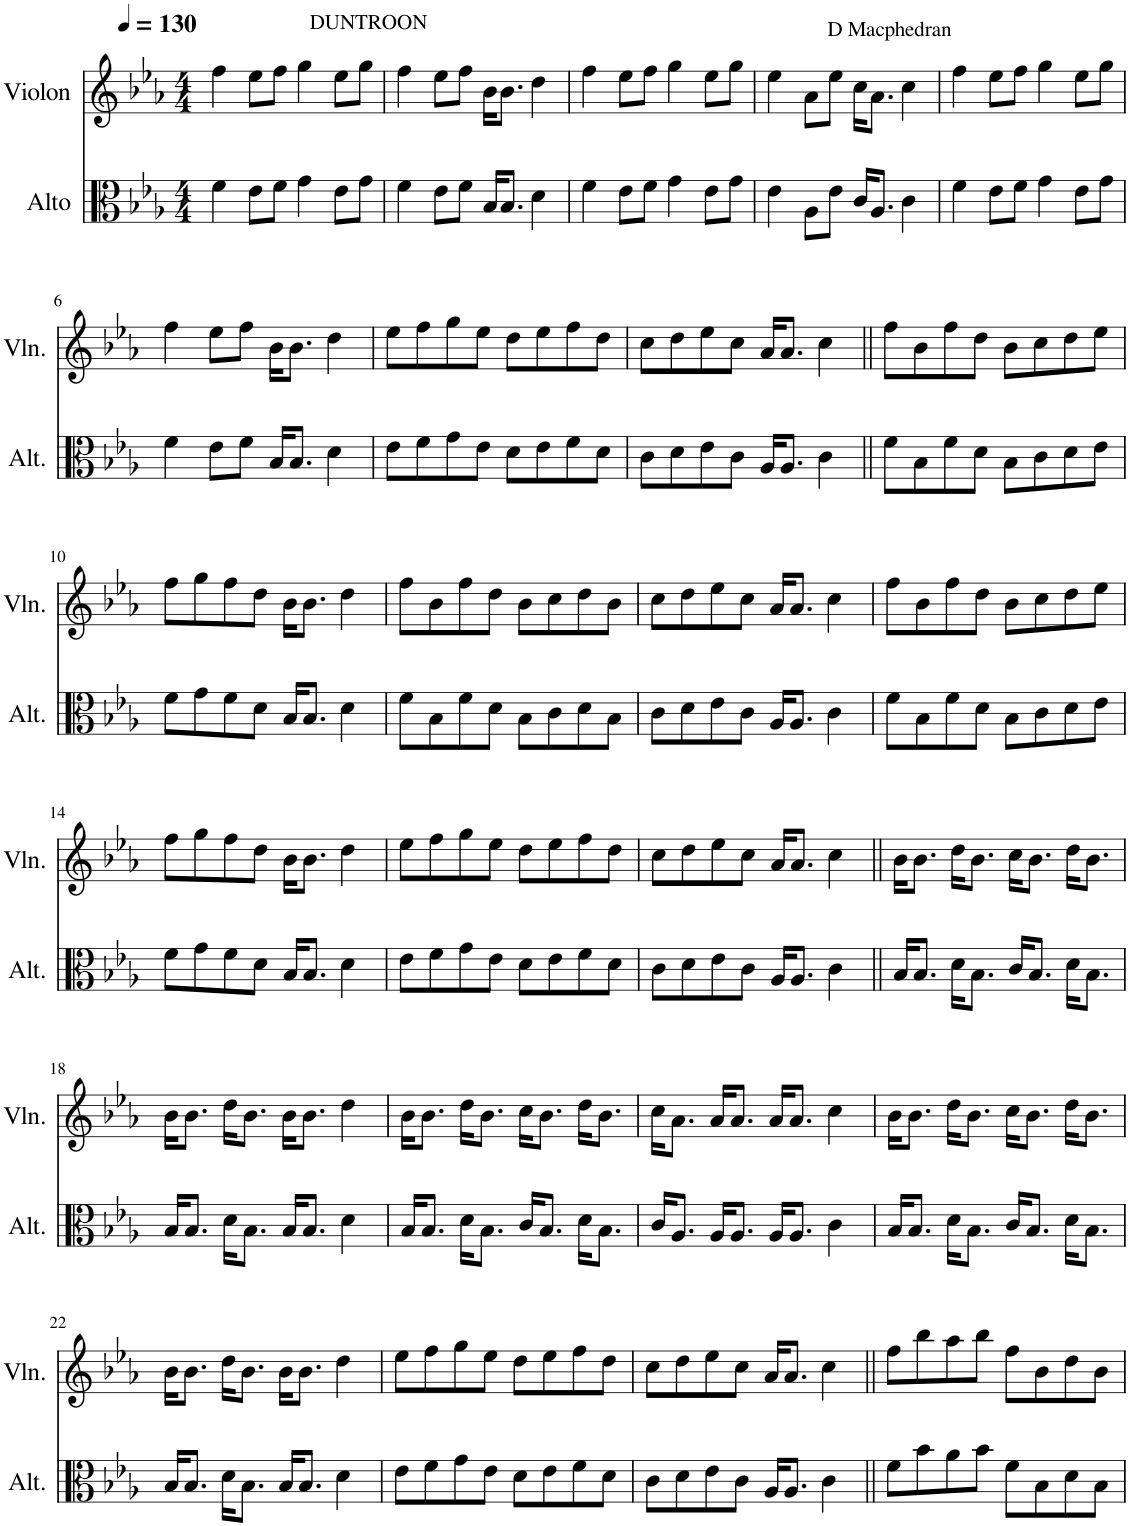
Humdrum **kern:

**kern	**kern
*part2	*part1
*staff2	*staff1
*I"Alto	*I"Violon
*I'Alt.	*I'Vln.
*clefC3	*clefG2
*k[b-e-a-]	*k[b-e-a-]
*M4/4	*M4/4
*MM130	*MM130
=1	=1
4f\	4ff\
8e-\L	8ee-\L
8f\J	8ff\J
!	!LO:TX:a:t=DUNTROON
4g\	4gg\
8e-\L	8ee-\L
8g\J	8gg\J
=2	=2
4f\	4ff\
8e-\L	8ee-\L
8f\J	8ff\J
16B-/KL	16b-\KL
8.B-/J	8.b-\J
4d\	4dd\
=3	=3
4f\	4ff\
8e-\L	8ee-\L
8f\J	8ff\J
4g\	4gg\
8e-\L	8ee-\L
8g\J	8gg\J
=4	=4
!	!LO:TX:a:t=D Macphedran
4e-\	4ee-\
8A-\L	8a-\L
8e-\J	8ee-\J
16c/KL	16cc\KL
8.A-/J	8.a-\J
4c\	4cc\
=5	=5
4f\	4ff\
8e-\L	8ee-\L
8f\J	8ff\J
4g\	4gg\
8e-\L	8ee-\L
8g\J	8gg\J
!!LO:LB:g=z
=6	=6
4f\	4ff\
8e-\L	8ee-\L
8f\J	8ff\J
16B-/KL	16b-\KL
8.B-/J	8.b-\J
4d\	4dd\
=7	=7
8e-\L	8ee-\L
8f\	8ff\
8g\	8gg\
8e-\J	8ee-\J
8d\L	8dd\L
8e-\	8ee-\
8f\	8ff\
8d\J	8dd\J
=8	=8
8c\L	8cc\L
8d\	8dd\
8e-\	8ee-\
8c\J	8cc\J
16A-/KL	16a-/KL
8.A-/J	8.a-/J
4c\	4cc\
=9||	=9||
8f\L	8ff\L
8B-\	8b-\
8f\	8ff\
8d\J	8dd\J
8B-\L	8b-\L
8c\	8cc\
8d\	8dd\
8e-\J	8ee-\J
!!LO:LB:g=z
=10	=10
8f\L	8ff\L
8g\	8gg\
8f\	8ff\
8d\J	8dd\J
16B-/KL	16b-\KL
8.B-/J	8.b-\J
4d\	4dd\
=11	=11
8f\L	8ff\L
8B-\	8b-\
8f\	8ff\
8d\J	8dd\J
8B-\L	8b-\L
8c\	8cc\
8d\	8dd\
8B-\J	8b-\J
=12	=12
8c\L	8cc\L
8d\	8dd\
8e-\	8ee-\
8c\J	8cc\J
16A-/KL	16a-/KL
8.A-/J	8.a-/J
4c\	4cc\
=13	=13
8f\L	8ff\L
8B-\	8b-\
8f\	8ff\
8d\J	8dd\J
8B-\L	8b-\L
8c\	8cc\
8d\	8dd\
8e-\J	8ee-\J
!!LO:LB:g=z
=14	=14
8f\L	8ff\L
8g\	8gg\
8f\	8ff\
8d\J	8dd\J
16B-/KL	16b-\KL
8.B-/J	8.b-\J
4d\	4dd\
=15	=15
8e-\L	8ee-\L
8f\	8ff\
8g\	8gg\
8e-\J	8ee-\J
8d\L	8dd\L
8e-\	8ee-\
8f\	8ff\
8d\J	8dd\J
=16	=16
8c\L	8cc\L
8d\	8dd\
8e-\	8ee-\
8c\J	8cc\J
16A-/KL	16a-/KL
8.A-/J	8.a-/J
4c\	4cc\
=17||	=17||
16B-/KL	16b-\KL
8.B-/J	8.b-\J
16d\KL	16dd\KL
8.B-\J	8.b-\J
16c/KL	16cc\KL
8.B-/J	8.b-\J
16d\KL	16dd\KL
8.B-\J	8.b-\J
!!LO:LB:g=z
=18	=18
16B-/KL	16b-\KL
8.B-/J	8.b-\J
16d\KL	16dd\KL
8.B-\J	8.b-\J
16B-/KL	16b-\KL
8.B-/J	8.b-\J
4d\	4dd\
=19	=19
16B-/KL	16b-\KL
8.B-/J	8.b-\J
16d\KL	16dd\KL
8.B-\J	8.b-\J
16c/KL	16cc\KL
8.B-/J	8.b-\J
16d\KL	16dd\KL
8.B-\J	8.b-\J
=20	=20
16c/KL	16cc\KL
8.A-/J	8.a-\J
16A-/KL	16a-/KL
8.A-/J	8.a-/J
16A-/KL	16a-/KL
8.A-/J	8.a-/J
4c\	4cc\
=21	=21
16B-/KL	16b-\KL
8.B-/J	8.b-\J
16d\KL	16dd\KL
8.B-\J	8.b-\J
16c/KL	16cc\KL
8.B-/J	8.b-\J
16d\KL	16dd\KL
8.B-\J	8.b-\J
!!LO:LB:g=z
=22	=22
16B-/KL	16b-\KL
8.B-/J	8.b-\J
16d\KL	16dd\KL
8.B-\J	8.b-\J
16B-/KL	16b-\KL
8.B-/J	8.b-\J
4d\	4dd\
=23	=23
8e-\L	8ee-\L
8f\	8ff\
8g\	8gg\
8e-\J	8ee-\J
8d\L	8dd\L
8e-\	8ee-\
8f\	8ff\
8d\J	8dd\J
=24	=24
8c\L	8cc\L
8d\	8dd\
8e-\	8ee-\
8c\J	8cc\J
16A-/KL	16a-/KL
8.A-/J	8.a-/J
4c\	4cc\
=25||	=25||
8f\L	8ff\L
8b-\	8bb-\
8a-\	8aa-\
8b-\J	8bb-\J
8f\L	8ff\L
8B-\	8b-\
8d\	8dd\
8B-\J	8b-\J
=	=
*-	*-
